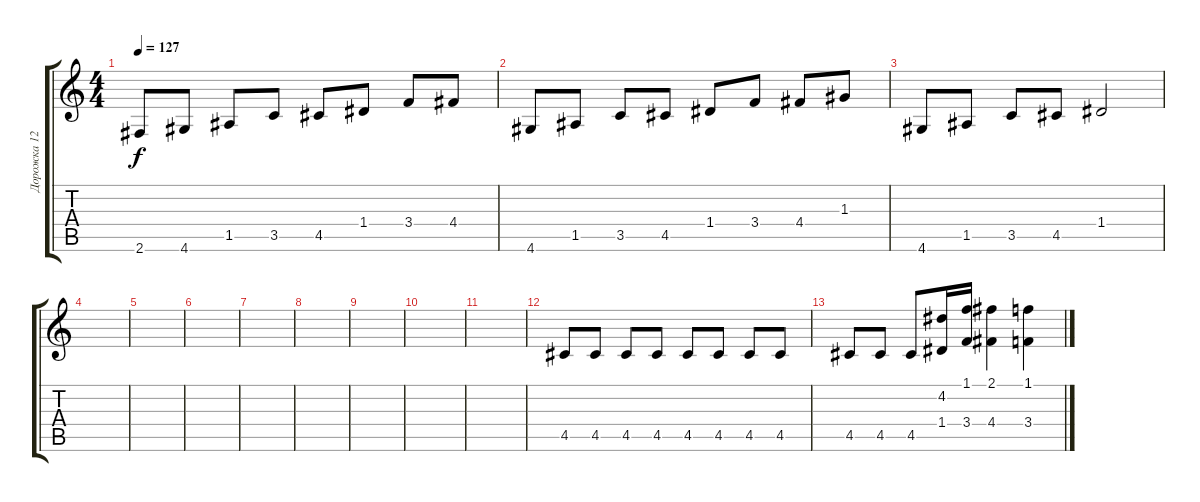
\track ("Дорожка 12" "Дорожка 12") {instrument overdrivenguitar}
\staff {score tabs}
\tuning (E4 B3 G3 D3 A2 E2) {hide}
\ts (4 4)
\tempo 127
\clef g2
\ks c
2.6.8{dy f} 4.6.8 1.5.8 3.5.8 4.5.8 1.4.8 3.4.8 4.4.8 |
4.6.8 1.5.8 3.5.8 4.5.8 1.4.8 3.4.8 4.4.8 1.3.8 |
4.6.8 1.5.8 3.5.8 4.5.8 1.4.2 |
|
|
|
|
|
|
|
|
4.5.8 4.5.8 4.5.8 4.5.8 4.5.8 4.5.8 4.5.8 4.5.8 |
4.5.8 4.5.8 4.5.8 (4.2 1.4).16 (1.1 3.4).16 (2.1 4.4).4 (1.1 3.4).4
